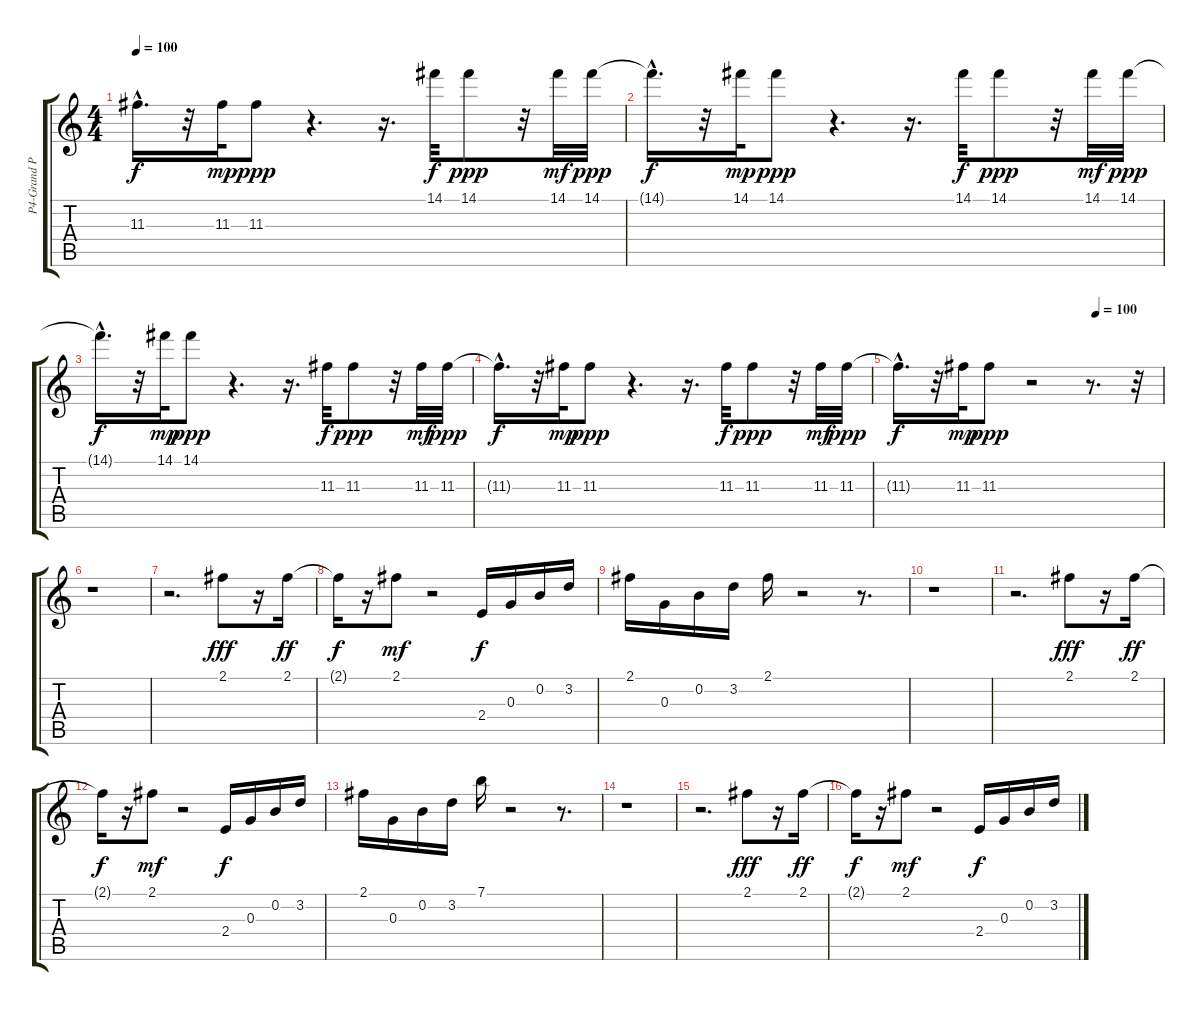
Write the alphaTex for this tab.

\track ("P4-Grand Piano" "P4-Grand P") {instrument acousticguitarsteel}
\staff {score tabs}
\tuning (E4 B3 G3 D3 A2 E2) {hide}
\ts (4 4)
\tempo 100
\clef g2
\ks c
11.3{hac t}.16{d dy f} r.32 11.3.32{dy mp} 11.3.8{dy ppp} r.4{d} r.16{d} 14.1.32{dy f} 14.1.8{dy ppp} r.32 14.1.32{dy mf} 14.1.32{dy ppp} |
14.1{hac t}.16{d dy f} r.32 14.1.32{dy mp} 14.1.8{dy ppp} r.4{d} r.16{d} 14.1.32{dy f} 14.1.8{dy ppp} r.32 14.1.32{dy mf} 14.1.32{dy ppp} |
14.1{hac t}.16{d dy f} r.32 14.1.32{dy mp} 14.1.8{dy ppp} r.4{d} r.16{d} 11.3.32{dy f} 11.3.8{dy ppp} r.32 11.3.32{dy mf} 11.3.32{dy ppp} |
11.3{hac t}.16{d dy f} r.32 11.3.32{dy mp} 11.3.8{dy ppp} r.4{d} r.16{d} 11.3.32{dy f} 11.3.8{dy ppp} r.32 11.3.32{dy mf} 11.3.32{dy ppp} |
\tempo (100 0.75)
11.3{hac t}.16{d dy f} r.32 11.3.32{dy mp} 11.3.8{dy ppp} r.2 r.8{d} r.32 |
r.1 |
r.2{d} 2.1.8{dy fff} r.16 2.1.16{dy ff} |
2.1{t}.16{dy f} r.16 2.1.8{dy mf} r.2 2.4.16{dy f} 0.3.16 0.2.16 3.2.16 |
2.1.16 0.3.16 0.2.16 3.2.16 2.1.16 r.2 r.8{d} |
r.1 |
r.2{d} 2.1.8{dy fff} r.16 2.1.16{dy ff} |
2.1{t}.16{dy f} r.16 2.1.8{dy mf} r.2 2.4.16{dy f} 0.3.16 0.2.16 3.2.16 |
2.1.16 0.3.16 0.2.16 3.2.16 7.1.16 r.2 r.8{d} |
r.1 |
r.2{d} 2.1.8{dy fff} r.16 2.1.16{dy ff} |
2.1{t}.16{dy f} r.16 2.1.8{dy mf} r.2 2.4.16{dy f} 0.3.16 0.2.16 3.2.16
